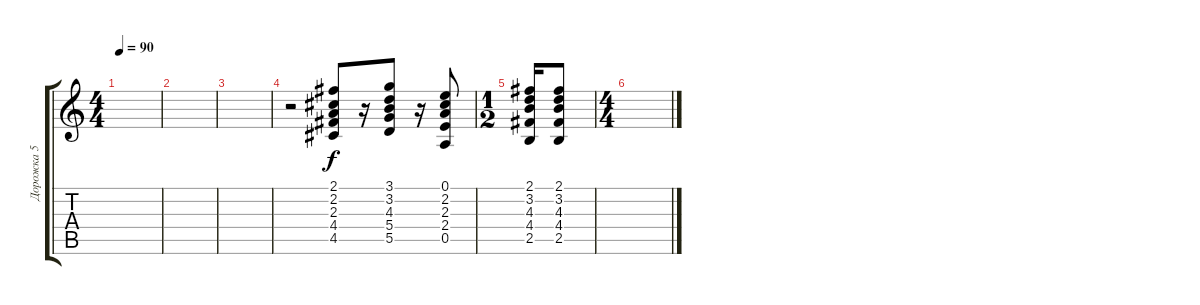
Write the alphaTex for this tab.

\track ("Дорожка 5" "Дорожка 5") {instrument acousticguitarsteel}
\staff {score tabs}
\tuning (E4 B3 G3 D3 A2 E2) {hide}
\ts (4 4)
\tempo 90
\clef g2
\ks c
|
|
|
r.2 (2.1 2.2 2.3 4.4 4.5).8 r.16 (3.1 3.2 4.3 5.4 5.5).8 r.16 (0.1 2.2 2.3 2.4 0.5).8 |
\ts (1 2)
(2.1 3.2 4.3 4.4 2.5).16 (2.1 3.2 4.3 4.4 2.5).8 |
\ts (4 4)
